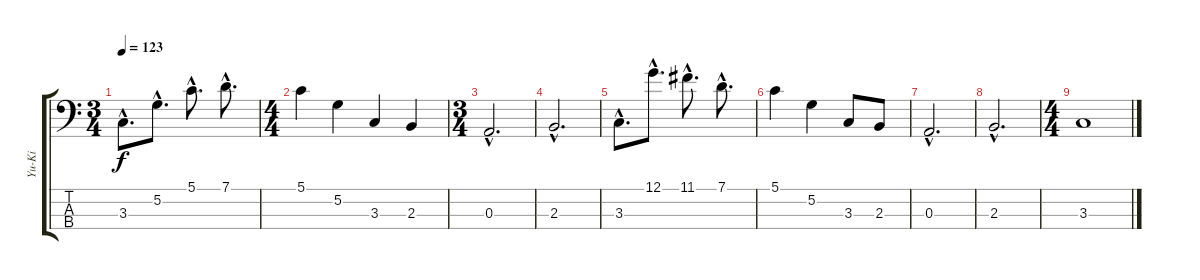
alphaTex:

\track ("Yu-Ki" "Yu-Ki") {instrument fretlessbass}
\staff {score tabs}
\tuning (G2 D2 A1 E1) {hide}
\ts (3 4)
\tempo 123
\clef f4
\ks c
3.3{hac}.8{d dy f} 5.2{hac}.8{d} 5.1{hac}.8{d} 7.1{hac}.8{d} |
\ts (4 4)
5.1.4 5.2.4 3.3.4 2.3.4 |
\ts (3 4)
0.3{hac}.2{d} |
2.3{hac}.2{d} |
3.3{hac}.8{d} 12.1{hac}.8{d} 11.1{hac}.8{d} 7.1{hac}.8{d} |
5.1.4 5.2.4 3.3.8 2.3.8 |
0.3{hac}.2{d} |
2.3{hac}.2{d} |
\ts (4 4)
3.3.1
